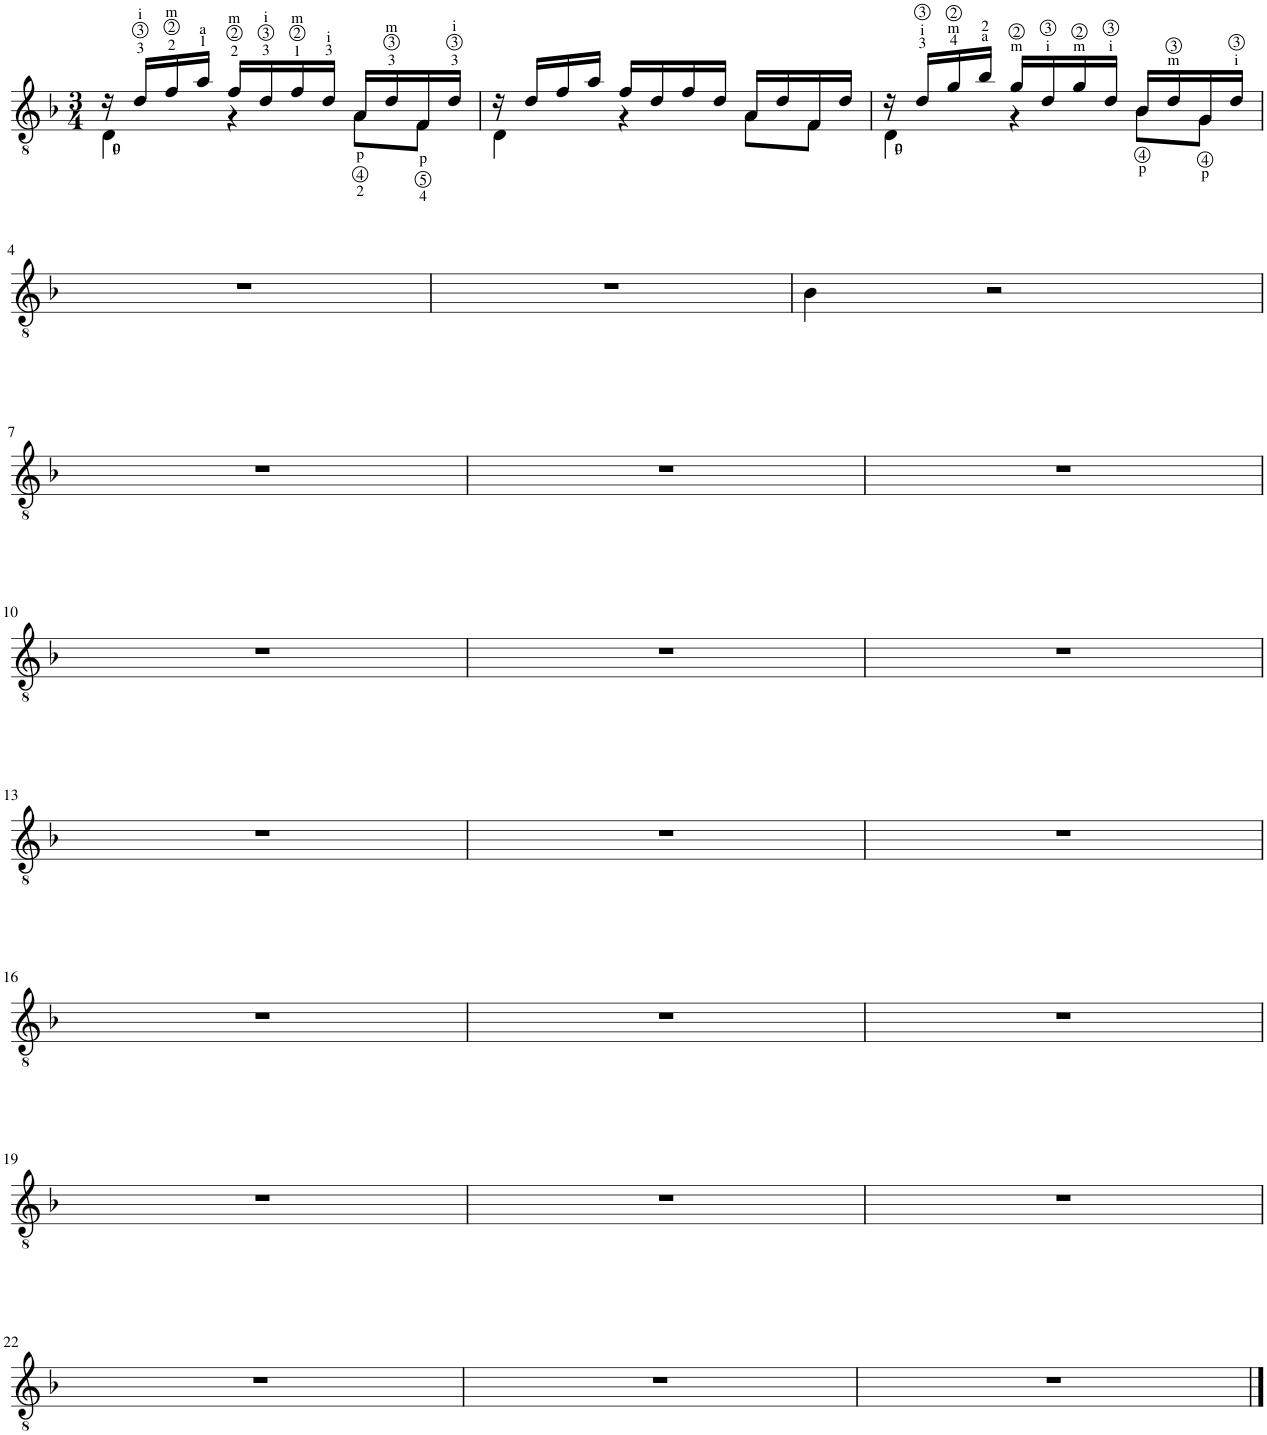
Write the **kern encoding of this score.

**kern
*part1
*staff1
*I"Violin
*I'Vln
*clefGv2
*k[b-]
*M3/4
=1
*^
16r	4D\
16d/LL	.
16f/	.
16a/JJ	.
16f/LL	4r
16d/	.
16f/	.
16d/JJ	.
16A/LL	8A\L
16d/	.
16F/	8F\J
16d/JJ	.
=2	=2
16r	4D\
16d/LL	.
16f/	.
16a/JJ	.
16f/LL	4r
16d/	.
16f/	.
16d/JJ	.
16A/LL	8A\L
16d/	.
16F/	8F\J
16d/JJ	.
=3	=3
16r	4D\
16d/LL	.
16g/	.
16b-/JJ	.
16g/LL	4r
16d/	.
16g/	.
16d/JJ	.
16B-/LL	8B-\L
16d/	.
16G/	8G\J
16d/JJ	.
*v	*v
!!LO:LB:g=z
=4
2.r
=5
2.r
=6
4B-\
2r
!!LO:LB:g=z
=7
2.r
=8
2.r
=9
2.r
!!LO:LB:g=z
=10
2.r
=11
2.r
=12
2.r
!!LO:LB:g=z
=13
2.r
=14
2.r
=15
2.r
!!LO:LB:g=z
=16
2.r
=17
2.r
=18
2.r
!!LO:LB:g=z
=19
2.r
=20
2.r
=21
2.r
!!LO:LB:g=z
=22
2.r
=23
2.r
=24
2.r
==
*-
